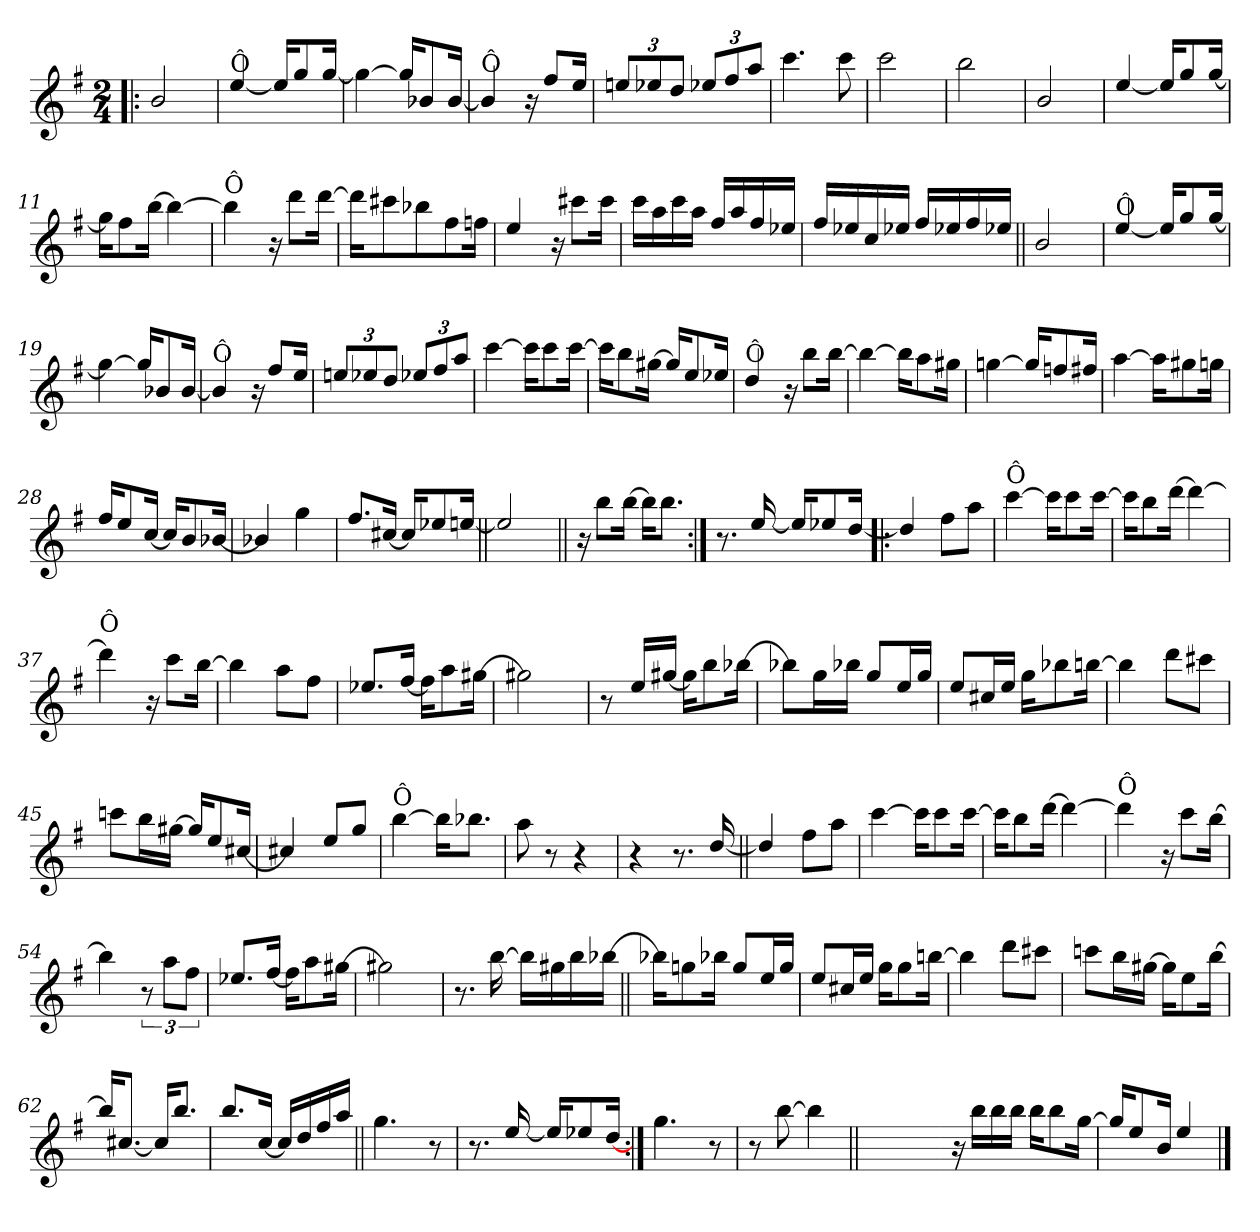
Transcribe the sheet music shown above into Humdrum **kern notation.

**kern
*part1
*staff1
*clefG2
*k[f#]
*G:
*M2/4
=1!|:
2b/
=2
!LO:TX:a:t=Ô
[4ee/
16ee/KL]
8gg/
[16gg/Jk
=3
4gg\_
16gg/KL]
8b-X/
[16b-/Jk
=4
!LO:TX:a:t=Ô
4b-/]
16r
8ff#/L
16ee/Jk
=5
12een/L
12ee-X/
12dd/J
12ee-X/L
12ff#/
12aa/J
!!LO:LB:g=z
=6
4.ccc\
8ccc\
=7
2ccc\
=8
2bb\
=9
2b/
=10
[4ee/
16ee/KL]
8gg/
[16gg/Jk
=11
16gg\KL]
8ff#\
[16bb\Jk
4bb\_
!!LO:LB:g=z
=12
!LO:TX:a:t=Ô
4bb\]
16r
8ddd\L
[16ddd\Jk
=13
16ddd\KL]
8ccc#X\
8bb-X\
8ff#\
16ffn\Jk
=14
4ee/
16r
8ccc#X\L
16ccc#\Jk
=15
16ccc\LL
16aa\
16ccc\
16aa\JJ
16ff#/LL
16aa/
16ff#/
16ee-X/JJ
=16
16ff#/LL
16ee-X/
16cc/
16ee-X/JJ
16ff#/LL
16ee-X/
16ff#/
16ee-X/JJ
!!LO:LB:g=z
=17||
2b/
=18
!LO:TX:a:t=Ô
[4ee/
16ee/KL]
8gg/
[16gg/Jk
=19
4gg\_
16gg/KL]
8b-X/
[16b-/Jk
=20
!LO:TX:a:t=Ô
4b-/]
16r
8ff#/L
16ee/Jk
=21
*Xbrackettup
12een/L
12ee-X/
12dd/J
12ee-X/L
12ff#/
12aa/J
=22
[4ccc\
16ccc\KL]
8ccc\
[16ccc\Jk
!!LO:LB:g=z
=23
16ccc\KL]
8bb\
[16gg#X\Jk
16gg#/KL]
8ee/
16ee-X/Jk
=24
!LO:TX:a:t=Ô
4dd/
16r
8bb\L
[16bb\Jk
=25
4bb\_
16bb\KL]
8aa\
16gg#X\Jk
=26
[4ggn\
16gg/KL]
8ffn/
16ff#X/Jk
=27
[4aa\
16aa\KL]
8gg#X\
16ggn\Jk
!!LO:LB:g=z
=28
16ff#/KL
8ee/
[16cc/Jk
16cc/KL]
8b/
[16b-X/Jk
=29
4b-X/]
4gg\
=30
8.ff#/L
[16cc#X/Jk
16cc#/KL]
8ee-X/
[16een/Jk
=31||
2ee/]
=32||
16r
8bb\L
[16bb\Jk
16bb\KL]
8.bb\J
!!LO:LB:g=z
=33:|!
8.r
[16ee/
16ee/KL]
8ee-X/
[16dd/Jk
=34!|:
4dd/]
8ff#\L
8aa\J
=35
!LO:TX:a:t=Ô
[4ccc\
16ccc\KL]
8ccc\
[16ccc\Jk
=36
16ccc\KL]
8bb\
[16ddd\Jk
4ddd\_
=37
!LO:TX:a:t=Ô
4ddd\]
16r
8ccc\L
[16bb\Jk
!!LO:LB:g=z
=38
4bb\]
8aa\L
8ff#\J
=39
8.ee-X/L
[16ff#/Jk
16ff#\KL]
8aa\
[16gg#X\Jk
=40
2gg#X\]
=41
8r
16ee/LL
[16gg#X/JJ
16gg#\KL]
8bb\
[16bb-X\Jk
=42
8bb-X\L]
16gg\L
16bb-X\JJ
8gg/L
16ee/L
16gg/JJ
!!LO:LB:g=z
=43
8ee/L
16cc#X/L
16ee/JJ
16gg\KL
8bb-X\
[16bbn\Jk
=44
4bb\]
8ddd\L
8ccc#X\J
=45
8cccn\L
16bb\L
[16gg#X\JJ
16gg#/KL]
8ee/
[16cc#X/Jk
=46
4cc#X/]
8ee/L
8gg/J
=47
!LO:TX:a:t=Ô
[4bb\
16bb\KL]
8.bb-X\J
!!LO:PB:g=z
=48
8aa\
8r
4r
=49
4r
8.r
[16dd/
=50||
4dd/]
8ff#\L
8aa\J
=51
[4ccc\
16ccc\KL]
8ccc\
[16ccc\Jk
=52
16ccc\KL]
8bb\
[16ddd\Jk
4ddd\_
=53
!LO:TX:a:t=Ô
4ddd\]
16r
8ccc\L
[16bb\Jk
!!LO:LB:g=z
=54
4bb\]
*brackettup
12r
12aa\L
12ff#\J
=55
8.ee-X/L
[16ff#/Jk
16ff#\KL]
8aa\
[16gg#X\Jk
=56
2gg#X\]
=57
8.r
[16bb\
16bb\LL]
16gg#X\
16bb\
[16bb-X\JJ
=58||
16bb-X\KL]
8ggn\
16bb-X\Jk
8gg/L
16ee/L
16gg/JJ
!!LO:LB:g=z
=59
8ee/L
16cc#X/L
16ee/JJ
16gg\KL
8gg\
[16bbn\Jk
=60
4bb\]
8ddd\L
8ccc#X\J
=61
8cccn\L
16bb\L
[16gg#X\JJ
16gg#\KL]
8ee\
[16bb\Jk
=62
16bb/KL]
[8.cc#X/J
16cc#/KL]
8.bb/J
=63
8.bb/L
[16cc/Jk
16cc/LL]
16dd/
16ff#/
16aa/JJ
!!LO:LB:g=z
=64||
4.gg\
8r
=65
8.r
[16ee/
16ee/KL]
8ee-X/
[16dd/Jk
=66:|!
4.gg\
8r
=67
8r
[8bb\
4bb\]
=67X671||
2ryy
!!LO:LB:g=z
=68-
16r
16bb\LL
16bb\
16bb\JJ
16bb\KL
8bb\
[16gg\Jk
=69
16gg/KL]
8ee/
16b/Jk
4ee/
==
*-
